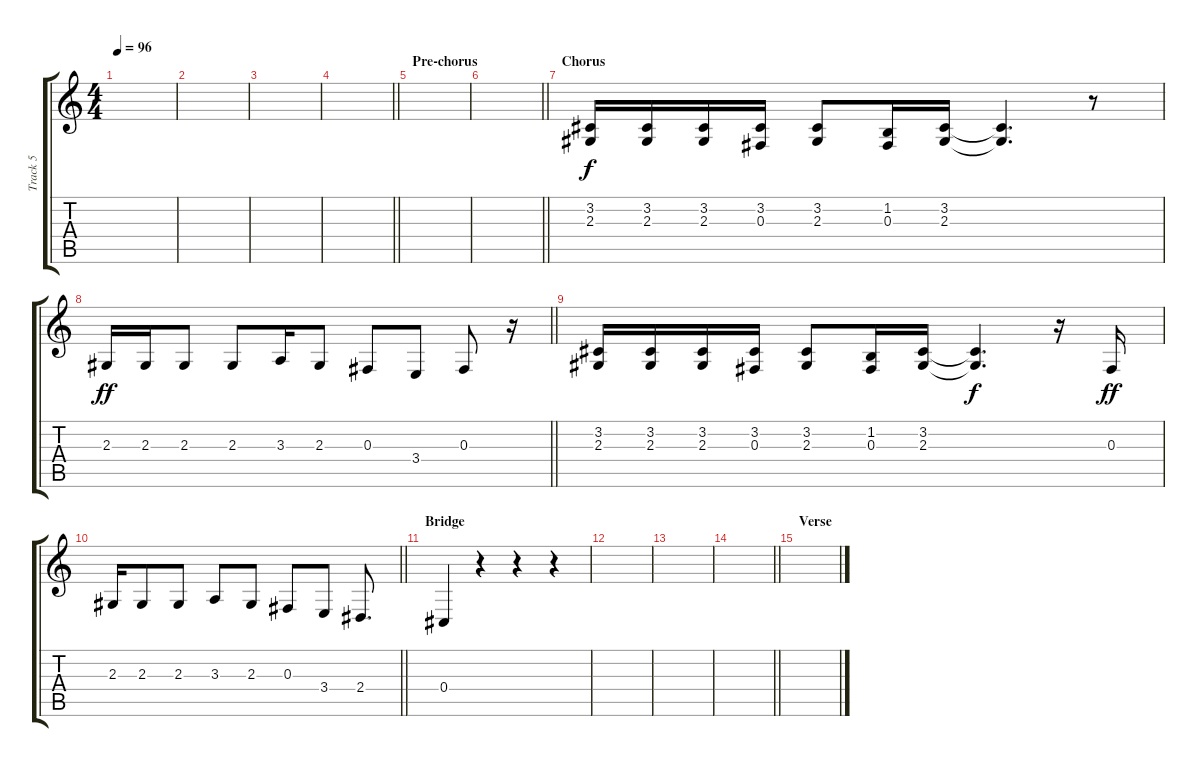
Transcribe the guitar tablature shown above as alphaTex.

\track ("Track 5" "Track 5") {instrument lead1square}
\staff {score tabs}
\tuning (Eb4 Bb3 Gb3 Db3 Ab2 Eb2) {hide}
\ts (4 4)
\tempo 96
\clef g2
\ks c
|
|
|
\barLineRight lightlight
|
\section ("" "Pre-chorus")
|
\barLineRight lightlight
|
\section ("" "Chorus")
(3.2 2.3).16 (3.2 2.3).16 (3.2 2.3).16 (3.2 0.3).16 (3.2 2.3).8 (1.2 0.3).16 (3.2 2.3).16 (3.2{t} 2.3{t}).4{d dy f} r.8 |
\barLineRight lightlight
2.3.16{dy ff} 2.3.16 2.3.8 2.3.8 3.3.16 2.3.8 0.3.8 3.4.8 0.3.8 r.16 |
(3.2 2.3).16 (3.2 2.3).16 (3.2 2.3).16 (3.2 0.3).16 (3.2 2.3).8 (1.2 0.3).16 (3.2 2.3).16 (3.2{t} 2.3{t}).4{d dy f} r.16 0.3.16{dy ff} |
\barLineRight lightlight
2.3.16 2.3.8 2.3.8 3.3.8 2.3.8 0.3.8 3.4.8 2.4.8{d} |
\section ("" "Bridge")
0.4.4 r.4 r.4 r.4 |
|
|
\barLineRight lightlight
|
\section ("" "Verse")
